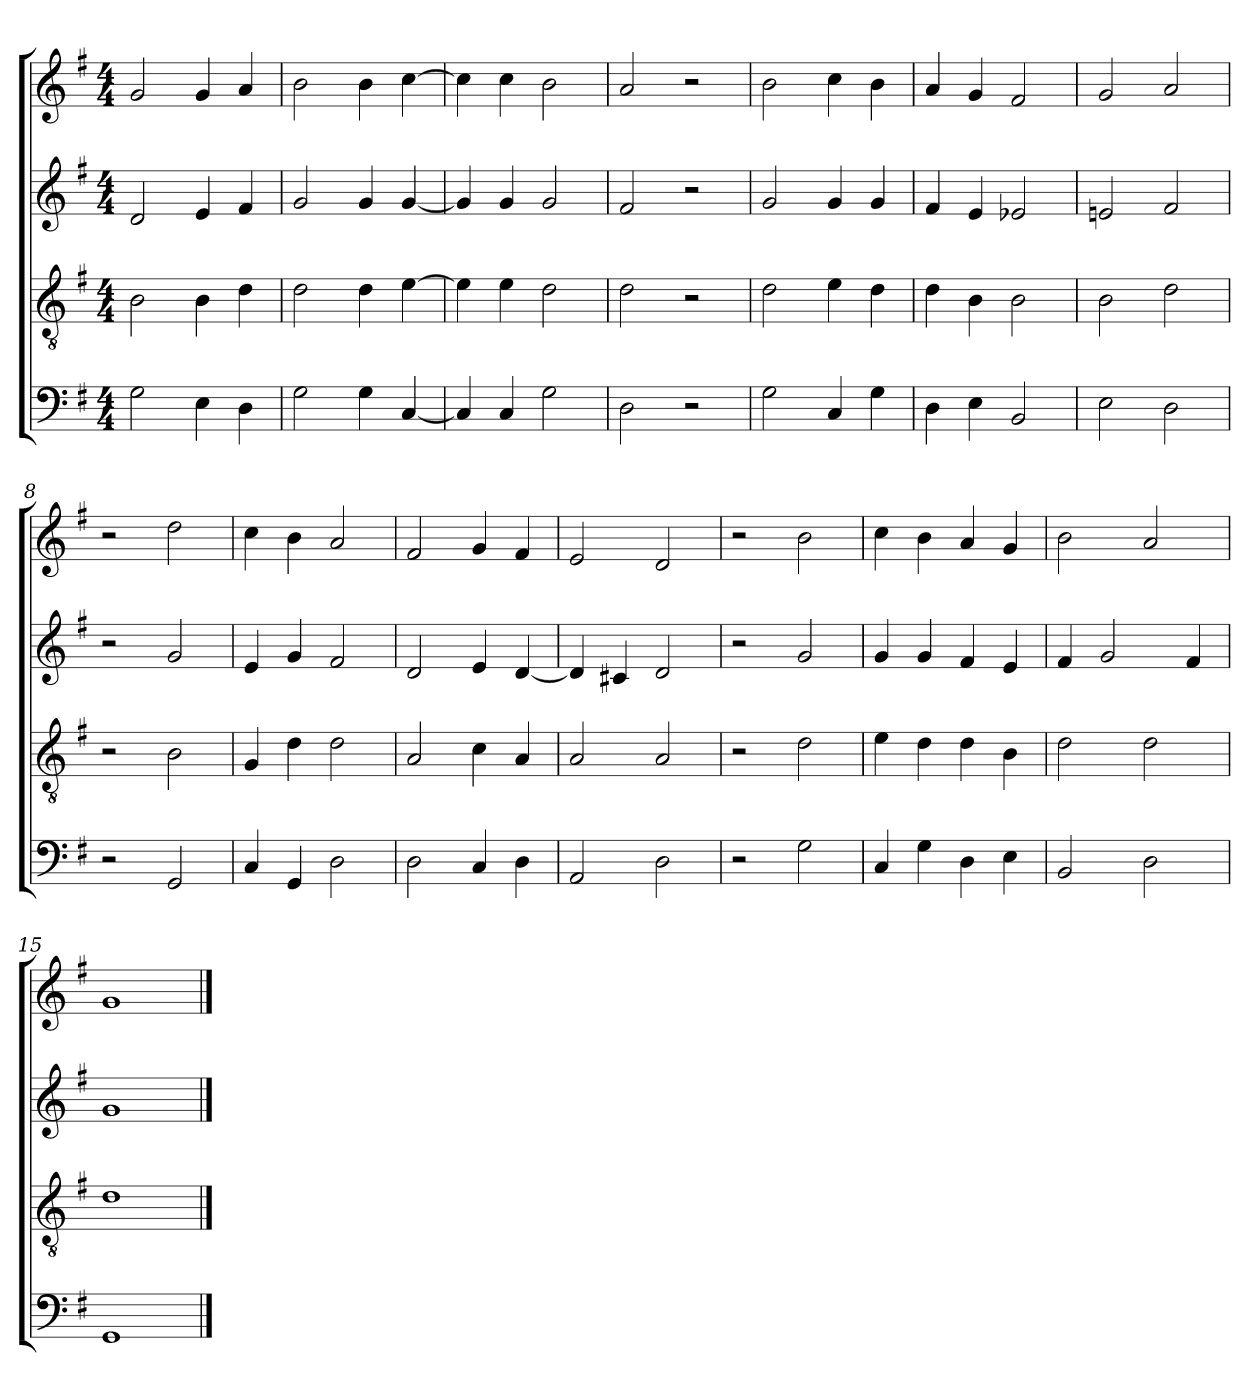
**kern	**kern	**kern	**kern
*part4	*part3	*part2	*part1
*staff4	*staff3	*staff2	*staff1
*clefF4	*clefGv2	*clefG2	*clefG2
*k[f#]	*k[f#]	*k[f#]	*k[f#]
*M4/4	*M4/4	*M4/4	*M4/4
=1	=1	=1	=1
2G	2B	2d	2g
4E	4B	4e	4g
4D	4d	4f#	4a
=2	=2	=2	=2
2G	2d	2g	2b
4G	4d	4g	4b
[4C	[4e	[4g	[4cc
=3	=3	=3	=3
4C]	4e]	4g]	4cc]
4C	4e	4g	4cc
2G	2d	2g	2b
=4	=4	=4	=4
2D	2d	2f#	2a
2r	2r	2r	2r
=5	=5	=5	=5
2G	2d	2g	2b
4C	4e	4g	4cc
4G	4d	4g	4b
=6	=6	=6	=6
4D	4d	4f#	4a
4E	4B	4e	4g
2BB	2B	2e-X	2f#
=7	=7	=7	=7
2E	2B	2en	2g
2D	2d	2f#	2a
=8	=8	=8	=8
2r	2r	2r	2r
2GG	2B	2g	2dd
=9	=9	=9	=9
4C	4G	4e	4cc
4GG	4d	4g	4b
2D	2d	2f#	2a
=10	=10	=10	=10
2D	2A	2d	2f#
4C	4c	4e	4g
4D	4A	[4d	4f#
=11	=11	=11	=11
2AA	2A	4d]	2e
.	.	4c#X	.
2D	2A	2d	2d
=12	=12	=12	=12
2r	2r	2r	2r
2G	2d	2g	2b
=13	=13	=13	=13
4C	4e	4g	4cc
4G	4d	4g	4b
4D	4d	4f#	4a
4E	4B	4e	4g
=14	=14	=14	=14
2BB	2d	4f#	2b
.	.	2g	.
2D	2d	.	2a
.	.	4f#	.
=15	=15	=15	=15
1GG	1d	1g	1g
==	==	==	==
*-	*-	*-	*-
